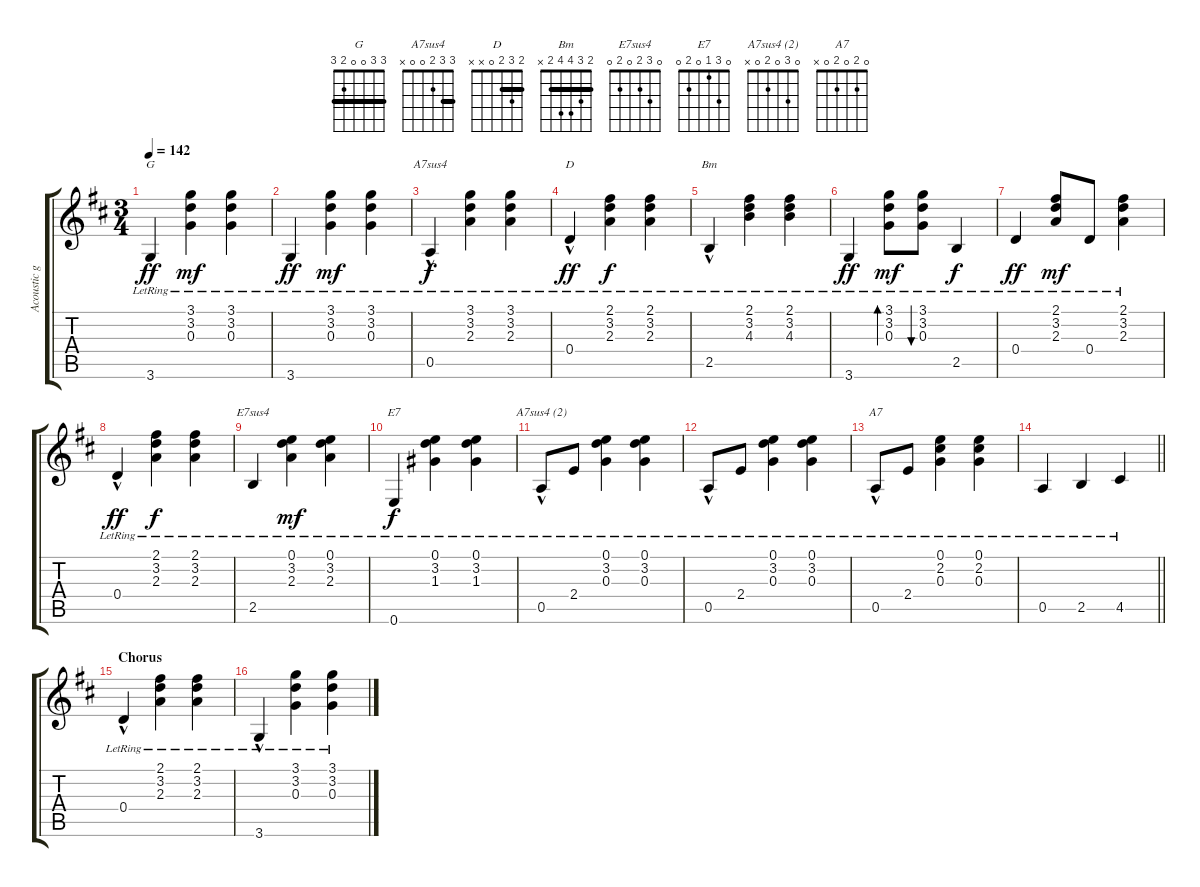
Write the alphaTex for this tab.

\track ("Acoustic guitar - James Taylor" "Acoustic g") {instrument acousticguitarsteel}
\staff {score tabs}
\tuning (E4 B3 G3 D3 A2 E2) {hide}
\chord ("G" 3 3 0 0 2 3) {barre 3}
\chord ("A7sus4" 3 3 2 0 0 x) {barre 3}
\chord ("D" 2 3 2 0 x x) {barre 2}
\chord ("Bm" 2 3 4 4 2 x) {barre 2}
\chord ("E7sus4" 0 3 2 0 2 0)
\chord ("E7" 0 3 1 0 2 0)
\chord ("A7sus4 (2)" 0 3 0 2 0 x)
\chord ("A7" 0 2 0 2 0 x)
\ts (3 4)
\tempo 142
\clef g2
\ks d
3.6{lr}.4{ch "G" dy ff} (3.1{lr} 3.2{lr} 0.3{lr}).4{dy mf} (3.1{lr} 3.2{lr} 0.3{lr}).4 |
3.6{lr}.4{dy ff} (3.1{lr} 3.2{lr} 0.3{lr}).4{dy mf} (3.1{lr} 3.2{lr} 0.3{lr}).4 |
0.5{hac lr}.4{ch "A7sus4" dy f} (3.1{lr} 3.2{lr} 2.3{lr}).4 (3.1{lr} 3.2{lr} 2.3{lr}).4 |
0.4{hac lr}.4{ch "D" dy ff} (2.1{lr} 3.2{lr} 2.3{lr}).4{dy f} (2.1{lr} 3.2{lr} 2.3{lr}).4 |
2.5{hac lr}.4{ch "Bm"} (2.1{lr} 3.2{lr} 4.3{lr}).4 (2.1{lr} 3.2{lr} 4.3{lr}).4 |
3.6{lr}.4{dy ff} (3.1{lr} 3.2{lr} 0.3{lr}).8{bd 120 dy mf} (3.1{lr} 3.2{lr} 0.3{lr}).8{bu 120} 2.5{lr}.4{dy f} |
0.4{lr}.4{dy ff} (2.1{lr} 3.2{lr} 2.3{lr}).8{dy mf} 0.4{lr}.8 (2.1{lr} 3.2{lr} 2.3{lr}).4 |
0.4{hac lr}.4{dy ff} (2.1{lr} 3.2{lr} 2.3{lr}).4{dy f} (2.1{lr} 3.2{lr} 2.3{lr}).4 |
2.5{lr}.4{ch "E7sus4"} (0.1{lr} 3.2{lr} 2.3{lr}).4{dy mf} (0.1{lr} 3.2{lr} 2.3{lr}).4 |
0.6{lr}.4{ch "E7" dy f} (0.1{lr} 3.2{lr} 1.3{lr}).4 (0.1{lr} 3.2{lr} 1.3{lr}).4 |
0.5{hac lr}.8{ch "A7sus4 (2)"} 2.4{lr}.8 (0.1{lr} 3.2{lr} 0.3{lr}).4 (0.1{lr} 3.2{lr} 0.3{lr}).4 |
0.5{hac lr}.8 2.4{lr}.8 (0.1{lr} 3.2{lr} 0.3{lr}).4 (0.1{lr} 3.2{lr} 0.3{lr}).4 |
0.5{hac lr}.8{ch "A7"} 2.4{lr}.8 (0.1{lr} 2.2{lr} 0.3{lr}).4 (0.1{lr} 2.2{lr} 0.3{lr}).4 |
\barLineRight lightlight
0.5{lr}.4 2.5{lr}.4 4.5{lr}.4 |
\section ("" "Chorus")
0.4{hac lr}.4 (2.1{lr} 3.2{lr} 2.3{lr}).4 (2.1{lr} 3.2{lr} 2.3{lr}).4 |
3.6{hac lr}.4 (3.1{lr} 3.2{lr} 0.3{lr}).4 (3.1{lr} 3.2{lr} 0.3{lr}).4
